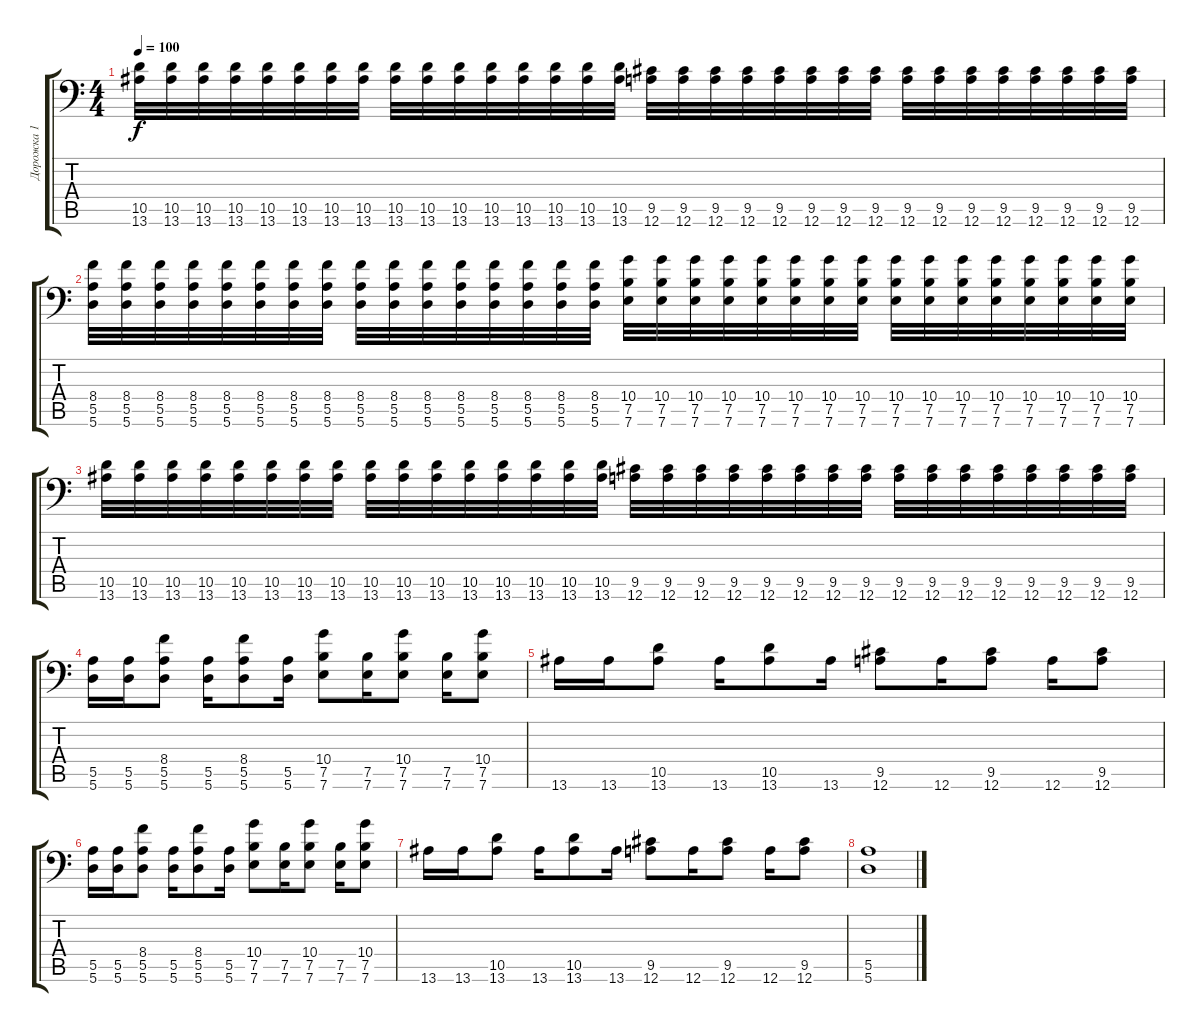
\track ("Дорожка 1" "Дорожка 1") {instrument distortionguitar}
\staff {score tabs}
\tuning (B3 Gb3 D3 A2 E2 A1) {hide}
\ts (4 4)
\tempo 100
\clef f4
\ks c
(10.5 13.6).32{dy f} (10.5 13.6).32 (10.5 13.6).32 (10.5 13.6).32 (10.5 13.6).32 (10.5 13.6).32 (10.5 13.6).32 (10.5 13.6).32 (10.5 13.6).32 (10.5 13.6).32 (10.5 13.6).32 (10.5 13.6).32 (10.5 13.6).32 (10.5 13.6).32 (10.5 13.6).32 (10.5 13.6).32 (9.5 12.6).32 (9.5 12.6).32 (9.5 12.6).32 (9.5 12.6).32 (9.5 12.6).32 (9.5 12.6).32 (9.5 12.6).32 (9.5 12.6).32 (9.5 12.6).32 (9.5 12.6).32 (9.5 12.6).32 (9.5 12.6).32 (9.5 12.6).32 (9.5 12.6).32 (9.5 12.6).32 (9.5 12.6).32 |
(8.4 5.5 5.6).32 (8.4 5.5 5.6).32 (8.4 5.5 5.6).32 (8.4 5.5 5.6).32 (8.4 5.5 5.6).32 (8.4 5.5 5.6).32 (8.4 5.5 5.6).32 (8.4 5.5 5.6).32 (8.4 5.5 5.6).32 (8.4 5.5 5.6).32 (8.4 5.5 5.6).32 (8.4 5.5 5.6).32 (8.4 5.5 5.6).32 (8.4 5.5 5.6).32 (8.4 5.5 5.6).32 (8.4 5.5 5.6).32 (10.4 7.5 7.6).32 (10.4 7.5 7.6).32 (10.4 7.5 7.6).32 (10.4 7.5 7.6).32 (10.4 7.5 7.6).32 (10.4 7.5 7.6).32 (10.4 7.5 7.6).32 (10.4 7.5 7.6).32 (10.4 7.5 7.6).32 (10.4 7.5 7.6).32 (10.4 7.5 7.6).32 (10.4 7.5 7.6).32 (10.4 7.5 7.6).32 (10.4 7.5 7.6).32 (10.4 7.5 7.6).32 (10.4 7.5 7.6).32 |
(10.5 13.6).32 (10.5 13.6).32 (10.5 13.6).32 (10.5 13.6).32 (10.5 13.6).32 (10.5 13.6).32 (10.5 13.6).32 (10.5 13.6).32 (10.5 13.6).32 (10.5 13.6).32 (10.5 13.6).32 (10.5 13.6).32 (10.5 13.6).32 (10.5 13.6).32 (10.5 13.6).32 (10.5 13.6).32 (9.5 12.6).32 (9.5 12.6).32 (9.5 12.6).32 (9.5 12.6).32 (9.5 12.6).32 (9.5 12.6).32 (9.5 12.6).32 (9.5 12.6).32 (9.5 12.6).32 (9.5 12.6).32 (9.5 12.6).32 (9.5 12.6).32 (9.5 12.6).32 (9.5 12.6).32 (9.5 12.6).32 (9.5 12.6).32 |
(5.5 5.6).16 (5.5 5.6).16 (8.4 5.5 5.6).8 (5.5 5.6).16 (8.4 5.5 5.6).8 (5.5 5.6).16 (10.4 7.5 7.6).8 (7.5 7.6).16 (10.4 7.5 7.6).8 (7.5 7.6).16 (10.4 7.5 7.6).8 |
13.6.16 13.6.16 (10.5 13.6).8 13.6.16 (10.5 13.6).8 13.6.16 (9.5 12.6).8 12.6.16 (9.5 12.6).8 12.6.16 (9.5 12.6).8 |
(5.5 5.6).16 (5.5 5.6).16 (8.4 5.5 5.6).8 (5.5 5.6).16 (8.4 5.5 5.6).8 (5.5 5.6).16 (10.4 7.5 7.6).8 (7.5 7.6).16 (10.4 7.5 7.6).8 (7.5 7.6).16 (10.4 7.5 7.6).8 |
13.6.16 13.6.16 (10.5 13.6).8 13.6.16 (10.5 13.6).8 13.6.16 (9.5 12.6).8 12.6.16 (9.5 12.6).8 12.6.16 (9.5 12.6).8 |
(5.5 5.6).1
